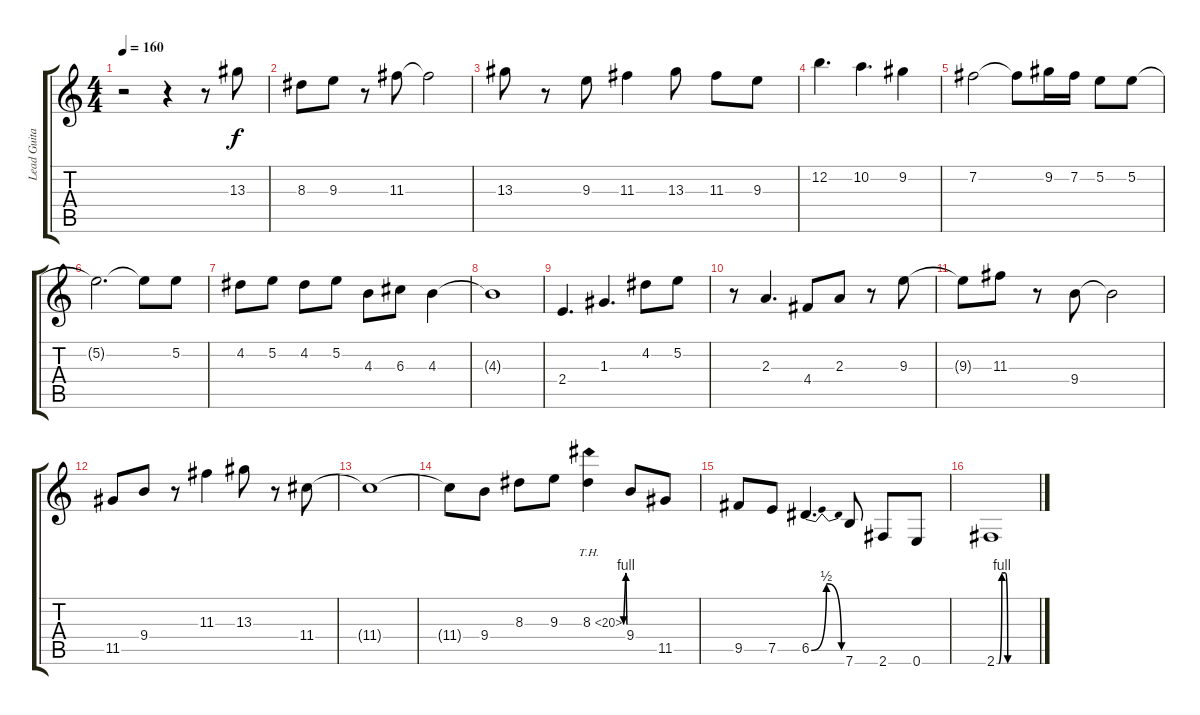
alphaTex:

\track ("Lead Guitar" "Lead Guita") {instrument distortionguitar}
\staff {score tabs}
\tuning (E4 B3 G3 D3 A2 E2) {hide}
\ts (4 4)
\tempo 160
\clef g2
\ks c
r.2{dy f} r.4 r.8 13.3.8 |
8.3.8 9.3.8 r.8 11.3.8 11.3{t}.2 |
13.3.8 r.8 9.3.8 11.3.4 13.3.8 11.3.8 9.3.8 |
12.2.4{d} 10.2.4{d} 9.2.4 |
7.2.2 7.2{t}.8 9.2.16 7.2.16 5.2.8 5.2.8 |
5.2{t}.2{d} 5.2{t}.8 5.2.8 |
4.2.8 5.2.8 4.2.8 5.2.8 4.3.8 6.3.8 4.3.4 |
4.3{t}.1 |
2.4.4{d} 1.3.4{d} 4.2.8 5.2.8 |
r.8 2.3.4{d} 4.4.8 2.3.8 r.8 9.3.8 |
9.3{t}.8 11.3.8 r.8 9.4.8 9.4{t}.2 |
11.5.8 9.4.8 r.8 11.3.4 13.3.8 r.8 11.4.8 |
11.4{t}.1 |
11.4{t}.8 9.4.8 8.3.8 9.3.8 8.3{be (custom 0 0 15 4 45 0 60 0) th 12}.4 9.4.8 11.5.8 |
9.5.8 7.5.8 6.5{be (bendrelease 0 0 23 2 30 2 60 0)}.4{d} 7.6.8 2.6.8 0.6.8 |
2.6{be (custom 0 0 3 0 8 4 13 4 17 0 21 0 30 0 60 0)}.1
